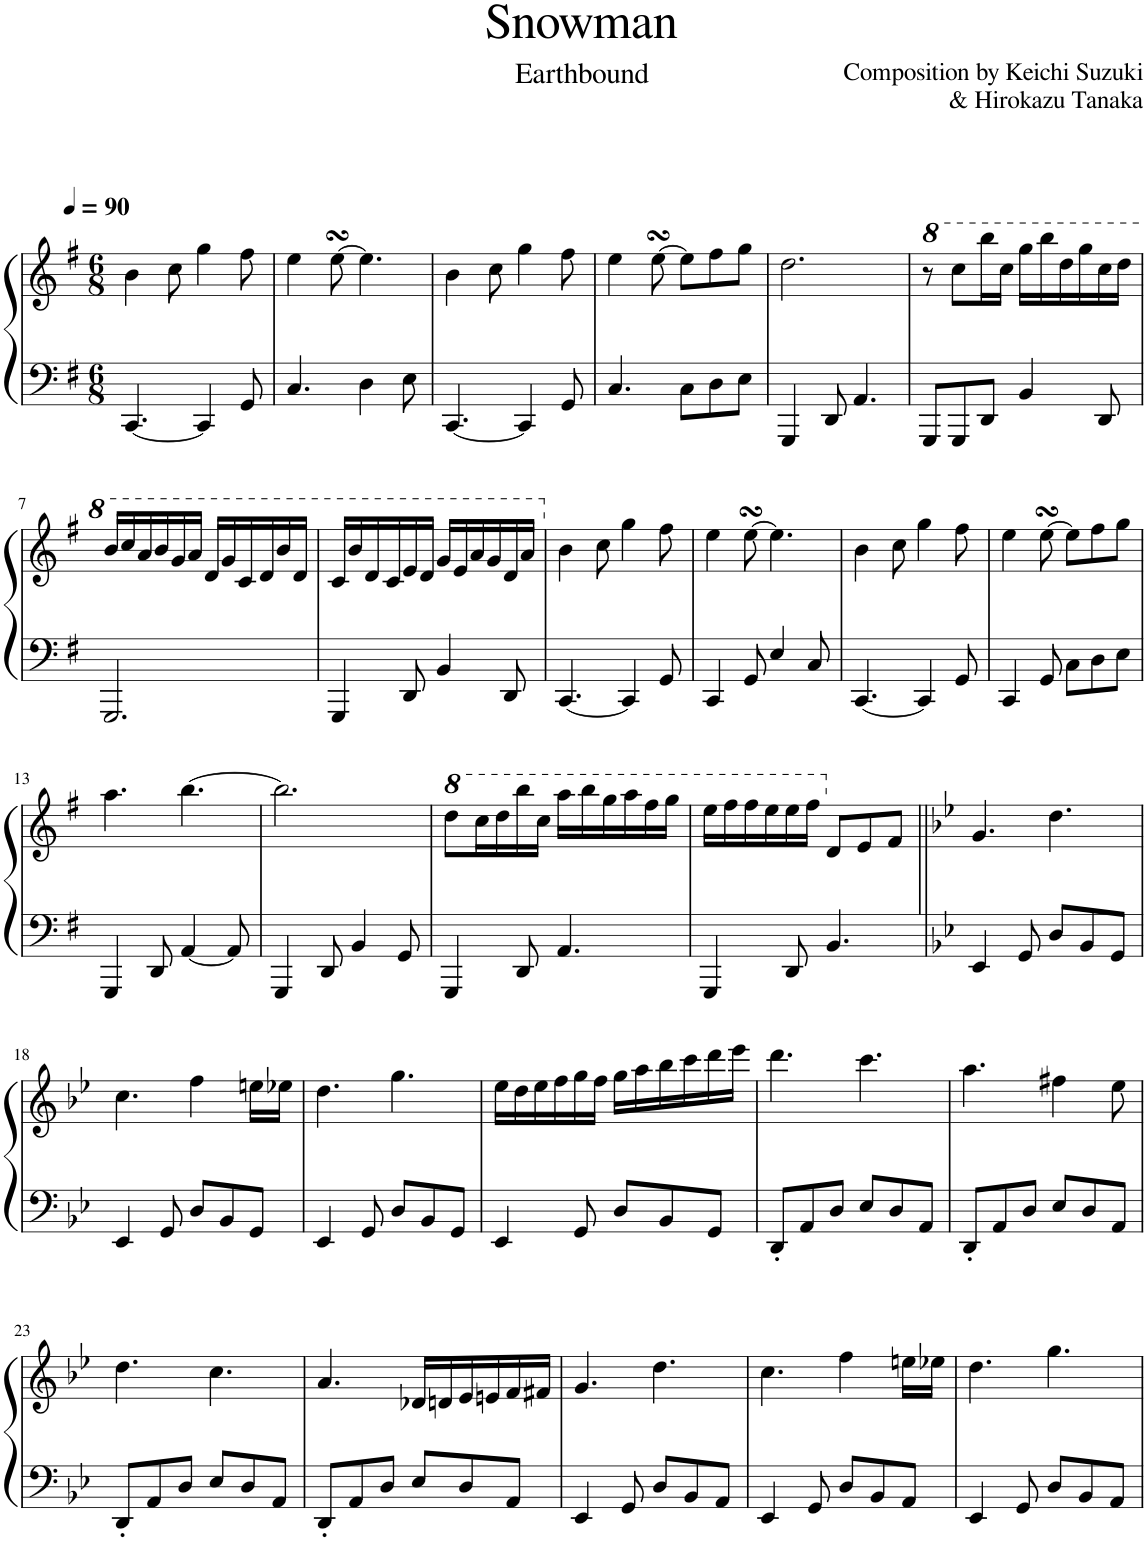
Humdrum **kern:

**kern	**kern
*part1	*part1
*staff2	*staff1
*I"Piano, Piano	*
*I'Pno.	*
*clefF4	*clefG2
*k[f#]	*k[f#]
*M6/8	*M6/8
*MM90	*MM90
=1	=1
[4.CC/	4b\
.	8cc\
4CC/]	4gg\
8GG/	8ff#\
=2	=2
4.C/	4ee\
.	[8eesSSS\
4D\	4.ee\]
8E\	.
=3	=3
[4.CC/	4b\
.	8cc\
4CC/]	4gg\
8GG/	8ff#\
=4	=4
4.C/	4ee\
.	[8eesSSS\
8C\L	8ee\L]
8D\	8ff#\
8E\J	8gg\J
=5	=5
4GGG/	2.dd\
8DD/	.
4.AA/	.
=6	=6
*	*8va
8GGG/L	8r
8GGG/	8ccc\L
8DD/J	16bbb\L
.	16ccc\JJ
4BB/	16ggg\LL
.	16bbb\
.	16ddd\
.	16ggg\
8DD/	16ccc\
.	16ddd\JJ
!!LO:LB:g=z
=7	=7
2.GGG/	16bb/LL
.	16ccc/
.	16aa/
.	16bb/
.	16gg/
.	16aa/JJ
.	16dd/LL
.	16gg/
.	16cc/
.	16dd/
.	16bb/
.	16dd/JJ
=8	=8
4GGG/	16cc/LL
.	16bb/
.	16dd/
.	16cc/
8DD/	16ee/
.	16dd/JJ
4BB/	16gg/LL
.	16ee/
.	16aa/
.	16gg/
8DD/	16dd/
.	16aa/JJ
=9	=9
*	*X8va
[4.CC/	4b\
.	8cc\
4CC/]	4gg\
8GG/	8ff#\
=10	=10
4CC/	4ee\
8GG/	[8eesSSS\
4E/	4.ee\]
8C/	.
=11	=11
[4.CC/	4b\
.	8cc\
4CC/]	4gg\
8GG/	8ff#\
=12	=12
4CC/	4ee\
8GG/	[8eesSSS\
8C\L	8ee\L]
8D\	8ff#\
8E\J	8gg\J
!!LO:LB:g=z
=13	=13
4GGG/	4.aa\
8DD/	.
[4AA/	[4.bb\
8AA/]	.
=14	=14
4GGG/	2.bb\]
8DD/	.
4BB/	.
8GG/	.
=15	=15
*	*8va
4GGG/	8ddd\L
.	16ccc\L
.	16ddd\
8DD/	16bbb\
.	16ccc\JJ
4.AA/	16aaa\LL
.	16bbb\
.	16ggg\
.	16aaa\
.	16fff#\
.	16ggg\JJ
=16	=16
4GGG/	16eee\LL
.	16fff#\
.	16fff#\
.	16eee\
8DD/	16eee\
.	16fff#\JJ
*	*X8va
4.BB/	8d/L
.	8e/
.	8f#/J
=17||	=17||
*k[b-e-]	*k[b-e-]
4EE-/	4.g/
8GG/	.
8D/L	4.dd\
8BB-/	.
8GG/J	.
!!LO:LB:g=z
=18	=18
4EE-/	4.cc\
8GG/	.
8D/L	4ff\
8BB-/	.
8GG/J	16een\LL
.	16ee-X\JJ
=19	=19
4EE-/	4.dd\
8GG/	.
8D/L	4.gg\
8BB-/	.
8GG/J	.
=20	=20
4EE-/	16ee-\LL
.	16dd\
.	16ee-\
.	16ff\
8GG/	16gg\
.	16ff\JJ
8D/L	16gg\LL
.	16aa\
8BB-/	16bb-\
.	16ccc\
8GG/J	16ddd\
.	16eee-\JJ
=21	=21
8DD'/L	4.ddd\
8AA/	.
8D/J	.
8E-/L	4.ccc\
8D/	.
8AA/J	.
=22	=22
8DD'/L	4.aa\
8AA/	.
8D/J	.
8E-/L	4ff#X\
8D/	.
8AA/J	8ee-\
!!LO:LB:g=z
=23	=23
8DD'/L	4.dd\
8AA/	.
8D/J	.
8E-/L	4.cc\
8D/	.
8AA/J	.
=24	=24
8DD'/L	4.a/
8AA/	.
8D/J	.
8E-/L	16d-X/LL
.	16dn/
8D/	16e-/
.	16en/
8AA/J	16f/
.	16f#X/JJ
=25	=25
4EE-/	4.g/
8GG/	.
8D/L	4.dd\
8BB-/	.
8AA/J	.
=26	=26
4EE-/	4.cc\
8GG/	.
8D/L	4ff\
8BB-/	.
8AA/J	16een\LL
.	16ee-X\JJ
=27	=27
4EE-/	4.dd\
8GG/	.
8D/L	4.gg\
8BB-/	.
8AA/J	.
=	=
*-	*-
